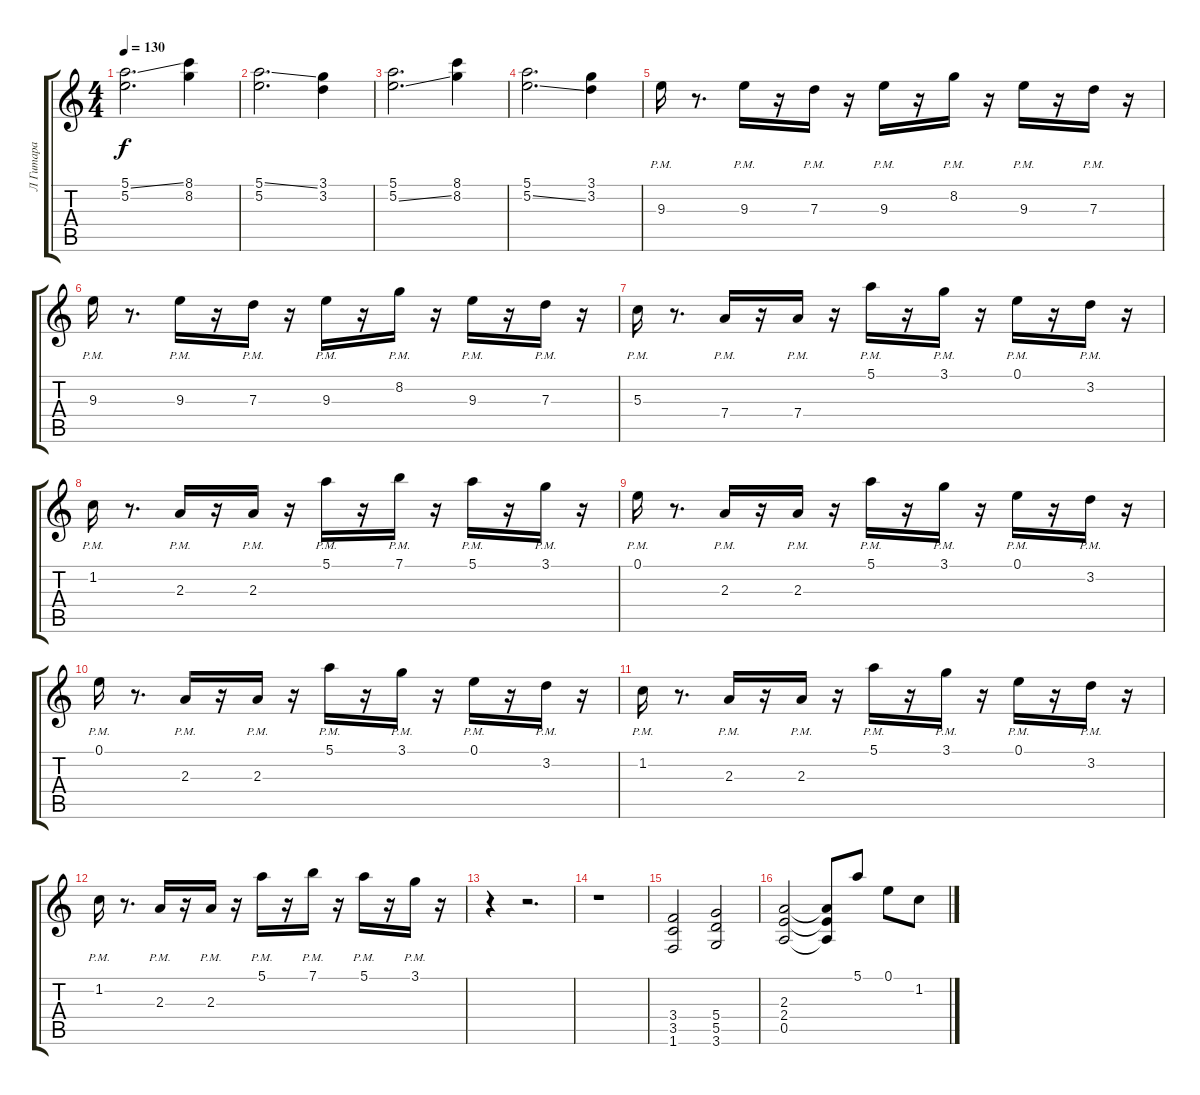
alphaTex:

\track ("Л Гитара" "Л Гитара") {instrument distortionguitar}
\staff {score tabs}
\tuning (E4 B3 G3 D3 A2 E2) {hide}
\ts (4 4)
\tempo 130
\clef g2
\ks c
(5.1{ss} 5.2).2{d dy f} (8.1 8.2).4 |
(5.1{ss} 5.2).2{d} (3.1 3.2).4 |
(5.1 5.2{ss}).2{d} (8.1 8.2).4 |
(5.1 5.2{ss}).2{d} (3.1 3.2).4 |
9.3{pm}.16 r.8{d} 9.3{pm}.16 r.16 7.3{pm}.16 r.16 9.3{pm}.16 r.16 8.2{pm}.16 r.16 9.3{pm}.16 r.16 7.3{pm}.16 r.16 |
9.3{pm}.16 r.8{d} 9.3{pm}.16 r.16 7.3{pm}.16 r.16 9.3{pm}.16 r.16 8.2{pm}.16 r.16 9.3{pm}.16 r.16 7.3{pm}.16 r.16 |
5.3{pm}.16 r.8{d} 7.4{pm}.16 r.16 7.4{pm}.16 r.16 5.1{pm}.16 r.16 3.1{pm}.16 r.16 0.1{pm}.16 r.16 3.2{pm}.16 r.16 |
1.2{pm}.16 r.8{d} 2.3{pm}.16 r.16 2.3{pm}.16 r.16 5.1{pm}.16 r.16 7.1{pm}.16 r.16 5.1{pm}.16 r.16 3.1{pm}.16 r.16 |
0.1{pm}.16 r.8{d} 2.3{pm}.16 r.16 2.3{pm}.16 r.16 5.1{pm}.16 r.16 3.1{pm}.16 r.16 0.1{pm}.16 r.16 3.2{pm}.16 r.16 |
0.1{pm}.16 r.8{d} 2.3{pm}.16 r.16 2.3{pm}.16 r.16 5.1{pm}.16 r.16 3.1{pm}.16 r.16 0.1{pm}.16 r.16 3.2{pm}.16 r.16 |
1.2{pm}.16 r.8{d} 2.3{pm}.16 r.16 2.3{pm}.16 r.16 5.1{pm}.16 r.16 3.1{pm}.16 r.16 0.1{pm}.16 r.16 3.2{pm}.16 r.16 |
1.2{pm}.16 r.8{d} 2.3{pm}.16 r.16 2.3{pm}.16 r.16 5.1{pm}.16 r.16 7.1{pm}.16 r.16 5.1{pm}.16 r.16 3.1{pm}.16 r.16 |
r.4 r.2{d} |
r.1 |
(3.4 3.5 1.6).2 (5.4 5.5 3.6).2 |
(2.3 2.4 0.5).2 (2.3{t} 2.4{t} 0.5{t}).8 5.1.8 0.1.8 1.2.8
